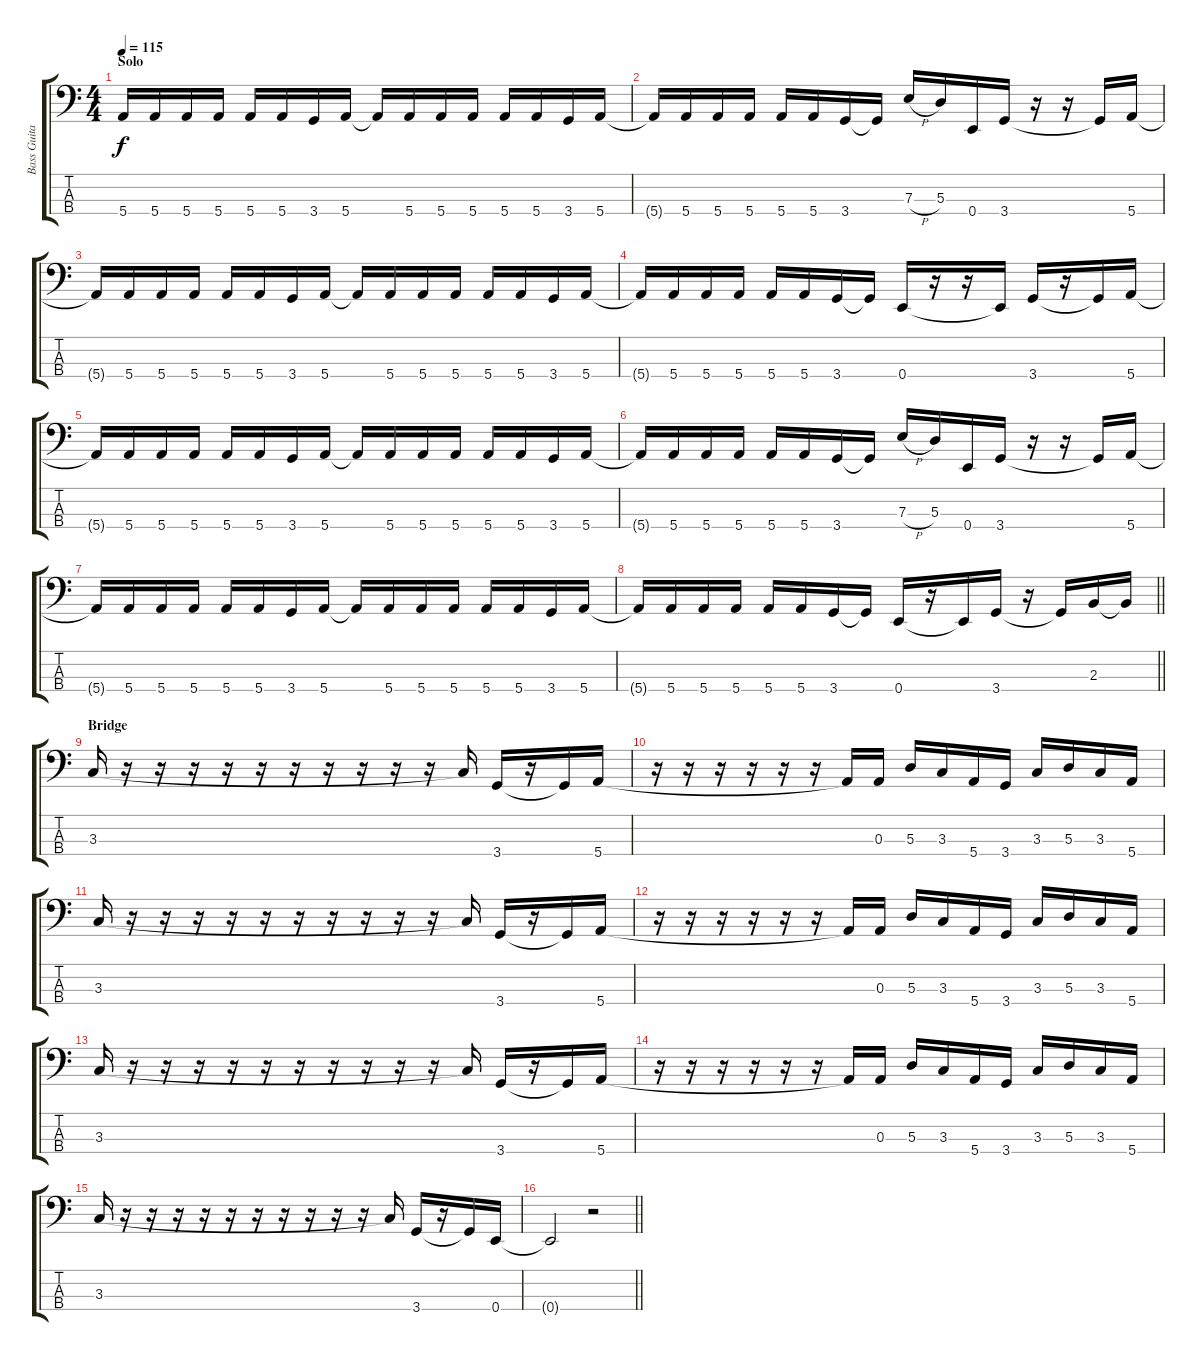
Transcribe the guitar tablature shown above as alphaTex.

\track ("Bass Guitar" "Bass Guita") {instrument electricbassfinger}
\staff {score tabs}
\tuning (G2 D2 A1 E1) {hide}
\ts (4 4)
\section ("" "Solo")
\tempo 115
\clef f4
\ks c
5.4{t}.16{dy f} 5.4.16 5.4.16 5.4.16 5.4.16 5.4.16 3.4.16 5.4.16 5.4{t}.16 5.4.16 5.4.16 5.4.16 5.4.16 5.4.16 3.4.16 5.4.16 |
5.4{t}.16 5.4.16 5.4.16 5.4.16 5.4.16 5.4.16 3.4.16 3.4{t}.16 7.3{h}.16 5.3.16 0.4.16 3.4.16 r.16 r.16 3.4{t}.16 5.4.16 |
5.4{t}.16 5.4.16 5.4.16 5.4.16 5.4.16 5.4.16 3.4.16 5.4.16 5.4{t}.16 5.4.16 5.4.16 5.4.16 5.4.16 5.4.16 3.4.16 5.4.16 |
5.4{t}.16 5.4.16 5.4.16 5.4.16 5.4.16 5.4.16 3.4.16 3.4{t}.16 0.4.16 r.16 r.16 0.4{t}.16 3.4.16 r.16 3.4{t}.16 5.4.16 |
5.4{t}.16 5.4.16 5.4.16 5.4.16 5.4.16 5.4.16 3.4.16 5.4.16 5.4{t}.16 5.4.16 5.4.16 5.4.16 5.4.16 5.4.16 3.4.16 5.4.16 |
5.4{t}.16 5.4.16 5.4.16 5.4.16 5.4.16 5.4.16 3.4.16 3.4{t}.16 7.3{h}.16 5.3.16 0.4.16 3.4.16 r.16 r.16 3.4{t}.16 5.4.16 |
5.4{t}.16 5.4.16 5.4.16 5.4.16 5.4.16 5.4.16 3.4.16 5.4.16 5.4{t}.16 5.4.16 5.4.16 5.4.16 5.4.16 5.4.16 3.4.16 5.4.16 |
\barLineRight lightlight
5.4{t}.16 5.4.16 5.4.16 5.4.16 5.4.16 5.4.16 3.4.16 3.4{t}.16 0.4.16 r.16 0.4{t}.16 3.4.16 r.16 3.4{t}.16 2.3.16 2.3{t}.16 |
\section ("" "Bridge")
3.3.16 r.16 r.16 r.16 r.16 r.16 r.16 r.16 r.16 r.16 r.16 3.3{t}.16 3.4.16 r.16 3.4{t}.16 5.4.16 |
r.16 r.16 r.16 r.16 r.16 r.16 5.4{t}.16 0.3.16 5.3.16 3.3.16 5.4.16 3.4.16 3.3.16 5.3.16 3.3.16 5.4.16 |
3.3.16 r.16 r.16 r.16 r.16 r.16 r.16 r.16 r.16 r.16 r.16 3.3{t}.16 3.4.16 r.16 3.4{t}.16 5.4.16 |
r.16 r.16 r.16 r.16 r.16 r.16 5.4{t}.16 0.3.16 5.3.16 3.3.16 5.4.16 3.4.16 3.3.16 5.3.16 3.3.16 5.4.16 |
3.3.16 r.16 r.16 r.16 r.16 r.16 r.16 r.16 r.16 r.16 r.16 3.3{t}.16 3.4.16 r.16 3.4{t}.16 5.4.16 |
r.16 r.16 r.16 r.16 r.16 r.16 5.4{t}.16 0.3.16 5.3.16 3.3.16 5.4.16 3.4.16 3.3.16 5.3.16 3.3.16 5.4.16 |
3.3.16 r.16 r.16 r.16 r.16 r.16 r.16 r.16 r.16 r.16 r.16 3.3{t}.16 3.4.16 r.16 3.4{t}.16 0.4.16 |
\barLineRight lightlight
0.4{t}.2 r.2
